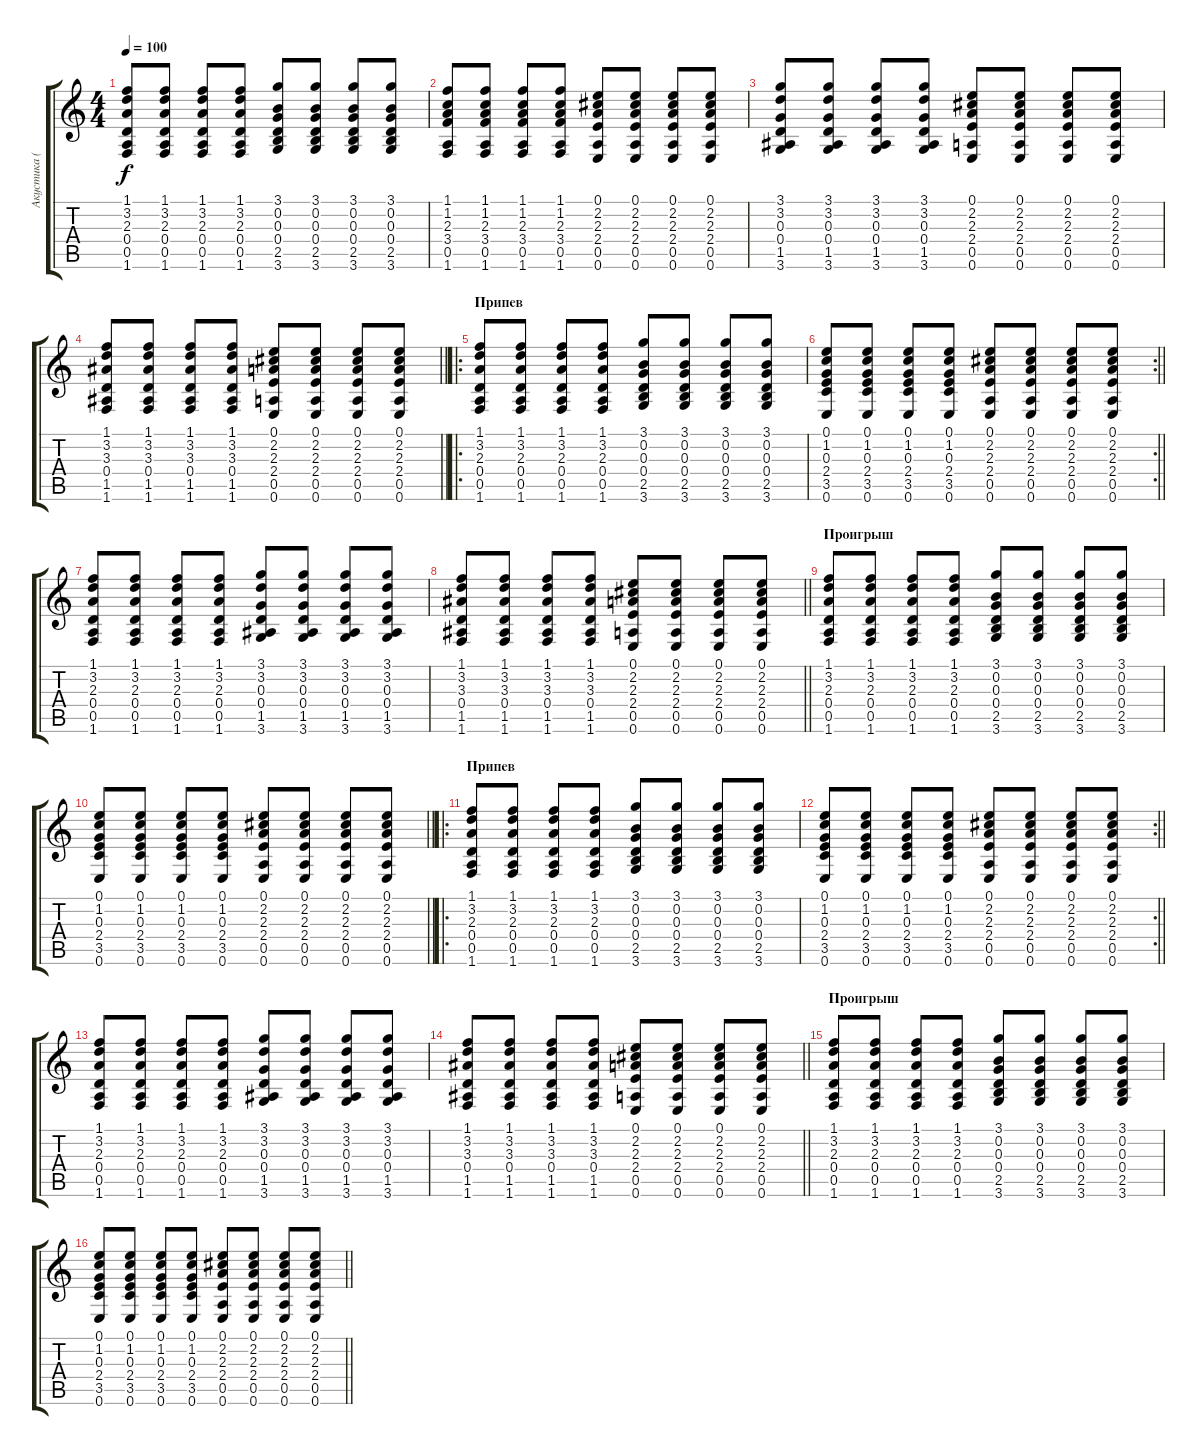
\track ("Акустика (Егор Летов)" "Акустика (") {instrument acousticguitarsteel}
\staff {score tabs}
\tuning (E4 B3 G3 D3 A2 E2) {hide}
\ts (4 4)
\tempo 100
\clef g2
\ks c
(1.1 3.2 2.3 0.4 0.5 1.6).8{dy f} (1.1 3.2 2.3 0.4 0.5 1.6).8 (1.1 3.2 2.3 0.4 0.5 1.6).8 (1.1 3.2 2.3 0.4 0.5 1.6).8 (3.1 0.2 0.3 0.4 2.5 3.6).8 (3.1 0.2 0.3 0.4 2.5 3.6).8 (3.1 0.2 0.3 0.4 2.5 3.6).8 (3.1 0.2 0.3 0.4 2.5 3.6).8 |
(1.1 1.2 2.3 3.4 0.5 1.6).8 (1.1 1.2 2.3 3.4 0.5 1.6).8 (1.1 1.2 2.3 3.4 0.5 1.6).8 (1.1 1.2 2.3 3.4 0.5 1.6).8 (0.1 2.2 2.3 2.4 0.5 0.6).8 (0.1 2.2 2.3 2.4 0.5 0.6).8 (0.1 2.2 2.3 2.4 0.5 0.6).8 (0.1 2.2 2.3 2.4 0.5 0.6).8 |
(3.1 3.2 0.3 0.4 1.5 3.6).8 (3.1 3.2 0.3 0.4 1.5 3.6).8 (3.1 3.2 0.3 0.4 1.5 3.6).8 (3.1 3.2 0.3 0.4 1.5 3.6).8 (0.1 2.2 2.3 2.4 0.5 0.6).8 (0.1 2.2 2.3 2.4 0.5 0.6).8 (0.1 2.2 2.3 2.4 0.5 0.6).8 (0.1 2.2 2.3 2.4 0.5 0.6).8 |
\barLineRight lightlight
(1.1 3.2 3.3 0.4 1.5 1.6).8 (1.1 3.2 3.3 0.4 1.5 1.6).8 (1.1 3.2 3.3 0.4 1.5 1.6).8 (1.1 3.2 3.3 0.4 1.5 1.6).8 (0.1 2.2 2.3 2.4 0.5 0.6).8 (0.1 2.2 2.3 2.4 0.5 0.6).8 (0.1 2.2 2.3 2.4 0.5 0.6).8 (0.1 2.2 2.3 2.4 0.5 0.6).8 |
\ro
\section ("" "Припев")
(1.1 3.2 2.3 0.4 0.5 1.6).8 (1.1 3.2 2.3 0.4 0.5 1.6).8 (1.1 3.2 2.3 0.4 0.5 1.6).8 (1.1 3.2 2.3 0.4 0.5 1.6).8 (3.1 0.2 0.3 0.4 2.5 3.6).8 (3.1 0.2 0.3 0.4 2.5 3.6).8 (3.1 0.2 0.3 0.4 2.5 3.6).8 (3.1 0.2 0.3 0.4 2.5 3.6).8 |
\rc 2
\barLineRight lightlight
(0.1 1.2 0.3 2.4 3.5 0.6).8 (0.1 1.2 0.3 2.4 3.5 0.6).8 (0.1 1.2 0.3 2.4 3.5 0.6).8 (0.1 1.2 0.3 2.4 3.5 0.6).8 (0.1 2.2 2.3 2.4 0.5 0.6).8 (0.1 2.2 2.3 2.4 0.5 0.6).8 (0.1 2.2 2.3 2.4 0.5 0.6).8 (0.1 2.2 2.3 2.4 0.5 0.6).8 |
(1.1 3.2 2.3 0.4 0.5 1.6).8 (1.1 3.2 2.3 0.4 0.5 1.6).8 (1.1 3.2 2.3 0.4 0.5 1.6).8 (1.1 3.2 2.3 0.4 0.5 1.6).8 (3.1 3.2 0.3 0.4 1.5 3.6).8 (3.1 3.2 0.3 0.4 1.5 3.6).8 (3.1 3.2 0.3 0.4 1.5 3.6).8 (3.1 3.2 0.3 0.4 1.5 3.6).8 |
\barLineRight lightlight
(1.1 3.2 3.3 0.4 1.5 1.6).8 (1.1 3.2 3.3 0.4 1.5 1.6).8 (1.1 3.2 3.3 0.4 1.5 1.6).8 (1.1 3.2 3.3 0.4 1.5 1.6).8 (0.1 2.2 2.3 2.4 0.5 0.6).8 (0.1 2.2 2.3 2.4 0.5 0.6).8 (0.1 2.2 2.3 2.4 0.5 0.6).8 (0.1 2.2 2.3 2.4 0.5 0.6).8 |
\section ("" "Проигрыш")
(1.1 3.2 2.3 0.4 0.5 1.6).8 (1.1 3.2 2.3 0.4 0.5 1.6).8 (1.1 3.2 2.3 0.4 0.5 1.6).8 (1.1 3.2 2.3 0.4 0.5 1.6).8 (3.1 0.2 0.3 0.4 2.5 3.6).8 (3.1 0.2 0.3 0.4 2.5 3.6).8 (3.1 0.2 0.3 0.4 2.5 3.6).8 (3.1 0.2 0.3 0.4 2.5 3.6).8 |
\barLineRight lightlight
(0.1 1.2 0.3 2.4 3.5 0.6).8 (0.1 1.2 0.3 2.4 3.5 0.6).8 (0.1 1.2 0.3 2.4 3.5 0.6).8 (0.1 1.2 0.3 2.4 3.5 0.6).8 (0.1 2.2 2.3 2.4 0.5 0.6).8 (0.1 2.2 2.3 2.4 0.5 0.6).8 (0.1 2.2 2.3 2.4 0.5 0.6).8 (0.1 2.2 2.3 2.4 0.5 0.6).8 |
\ro
\section ("" "Припев")
(1.1 3.2 2.3 0.4 0.5 1.6).8 (1.1 3.2 2.3 0.4 0.5 1.6).8 (1.1 3.2 2.3 0.4 0.5 1.6).8 (1.1 3.2 2.3 0.4 0.5 1.6).8 (3.1 0.2 0.3 0.4 2.5 3.6).8 (3.1 0.2 0.3 0.4 2.5 3.6).8 (3.1 0.2 0.3 0.4 2.5 3.6).8 (3.1 0.2 0.3 0.4 2.5 3.6).8 |
\rc 2
\barLineRight lightlight
(0.1 1.2 0.3 2.4 3.5 0.6).8 (0.1 1.2 0.3 2.4 3.5 0.6).8 (0.1 1.2 0.3 2.4 3.5 0.6).8 (0.1 1.2 0.3 2.4 3.5 0.6).8 (0.1 2.2 2.3 2.4 0.5 0.6).8 (0.1 2.2 2.3 2.4 0.5 0.6).8 (0.1 2.2 2.3 2.4 0.5 0.6).8 (0.1 2.2 2.3 2.4 0.5 0.6).8 |
(1.1 3.2 2.3 0.4 0.5 1.6).8 (1.1 3.2 2.3 0.4 0.5 1.6).8 (1.1 3.2 2.3 0.4 0.5 1.6).8 (1.1 3.2 2.3 0.4 0.5 1.6).8 (3.1 3.2 0.3 0.4 1.5 3.6).8 (3.1 3.2 0.3 0.4 1.5 3.6).8 (3.1 3.2 0.3 0.4 1.5 3.6).8 (3.1 3.2 0.3 0.4 1.5 3.6).8 |
\barLineRight lightlight
(1.1 3.2 3.3 0.4 1.5 1.6).8 (1.1 3.2 3.3 0.4 1.5 1.6).8 (1.1 3.2 3.3 0.4 1.5 1.6).8 (1.1 3.2 3.3 0.4 1.5 1.6).8 (0.1 2.2 2.3 2.4 0.5 0.6).8 (0.1 2.2 2.3 2.4 0.5 0.6).8 (0.1 2.2 2.3 2.4 0.5 0.6).8 (0.1 2.2 2.3 2.4 0.5 0.6).8 |
\section ("" "Проигрыш")
(1.1 3.2 2.3 0.4 0.5 1.6).8 (1.1 3.2 2.3 0.4 0.5 1.6).8 (1.1 3.2 2.3 0.4 0.5 1.6).8 (1.1 3.2 2.3 0.4 0.5 1.6).8 (3.1 0.2 0.3 0.4 2.5 3.6).8 (3.1 0.2 0.3 0.4 2.5 3.6).8 (3.1 0.2 0.3 0.4 2.5 3.6).8 (3.1 0.2 0.3 0.4 2.5 3.6).8 |
\barLineRight lightlight
(0.1 1.2 0.3 2.4 3.5 0.6).8 (0.1 1.2 0.3 2.4 3.5 0.6).8 (0.1 1.2 0.3 2.4 3.5 0.6).8 (0.1 1.2 0.3 2.4 3.5 0.6).8 (0.1 2.2 2.3 2.4 0.5 0.6).8 (0.1 2.2 2.3 2.4 0.5 0.6).8 (0.1 2.2 2.3 2.4 0.5 0.6).8 (0.1 2.2 2.3 2.4 0.5 0.6).8
